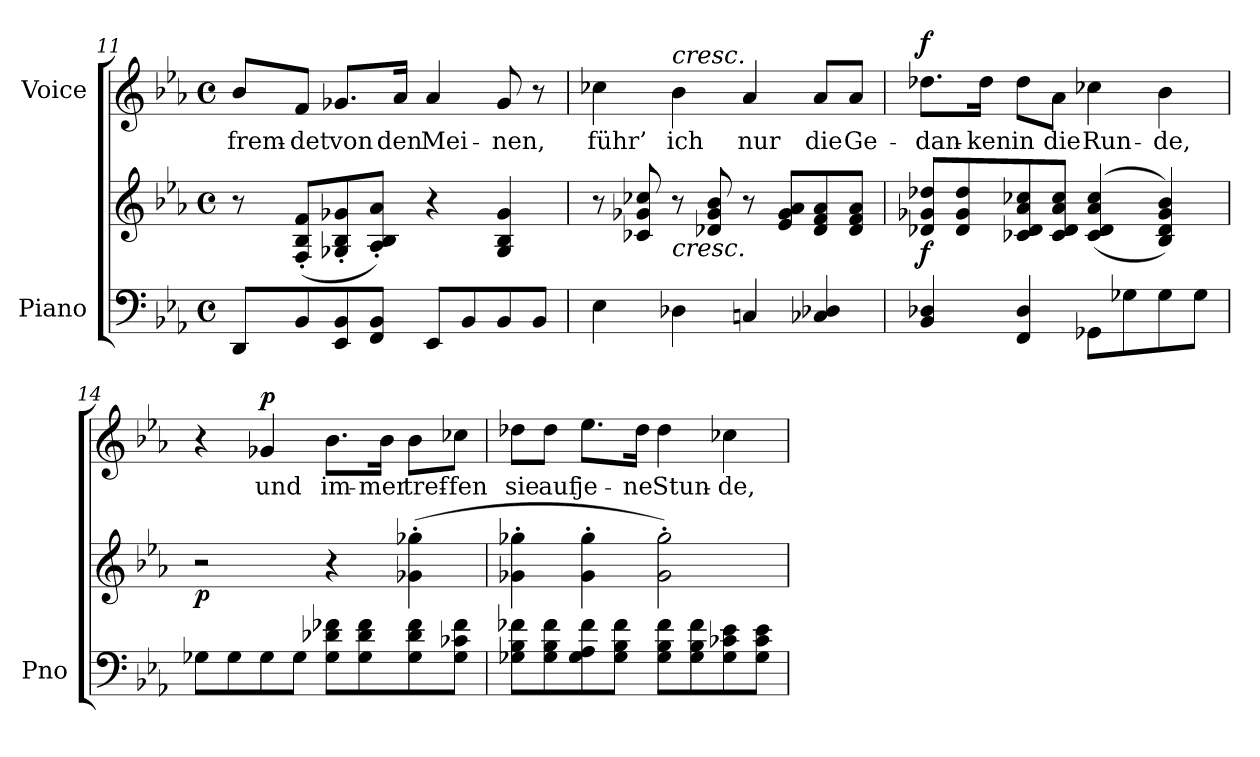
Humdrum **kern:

**kern	**kern	**dynam	**kern	**text	**dynam
*part2	*part2	*part2	*part1	*part1	*part1
*staff3	*staff2	*staff2/3	*staff1	*staff1	*staff1
*I"Piano	*	*	*I"Voice	*	*
*I'Pno	*	*	*	*	*
!!LO:LB:g=z
*clefF4	*clefG2	*	*clefG2	*	*
*k[b-e-a-]	*k[b-e-a-]	*	*k[b-e-a-]	*	*
*M4/4	*M4/4	*	*M4/4	*	*
*met(c)	*met(c)	*	*met(c)	*	*
=11	=11	=11	=11	=11	=11
!	!	!	!	!LO:LY:b	!
8DD/L	8r	.	8b-/L	-frem-	.
!	!	!	!	!LO:LY:b	!
8BB-/	(8F/' 8B-/' 8f/'L	.	8f/J	-det	.
!	!	!	!	!LO:LY:b	!
8EE-/ 8BB-/	8G-X/' 8B-/' 8g-X/'	.	8.g-X/L	von	.
8FF/ 8BB-/J	8A-/' 8B-/' 8a-/'J)	.	.	.	.
!	!	!	!	!LO:LY:b	!
.	.	.	16a-/Jk	den	.
!	!	!	!	!LO:LY:b	!
8EE-/L	4r	.	4a-/	Mei-	.
8BB-/	.	.	.	.	.
!	!	!	!	!LO:LY:b	!
8BB-/	4G-/ 4B-/ 4g-/	.	8g-/	-nen,	.
8BB-/J	.	.	8r	.	.
=12	=12	=12	=12	=12	=12
!	!	!	!	!LO:LY:b	!
4E-\	8r	.	4cc-X\	führ’	.
.	8c-X/ 8g-X/ 8cc-X/	.	.	.	.
!	!	!	!LO:TX:a:i:t=cresc.	!	!
!	!LO:TX:b:i:t=cresc.	!	!	!	!
!	!	!	!	!LO:LY:b	!
4D-X\	8r	.	4b-\	ich	.
.	8d-X/ 8g-/ 8b-/	.	.	.	.
!	!	!	!	!LO:LY:b	!
4Cn/	8r	.	4a-/	nur	.
.	8e-/ 8g-/ 8a-/L	.	.	.	.
!	!	!	!	!LO:LY:b	!
4C-X/ 4D-X/	8d-/ 8f/ 8a-/	.	8a-/L	die	.
!	!	!	!	!LO:LY:b	!
.	8d-/ 8f/ 8a-/J	.	8a-/J	Ge-	.
=13	=13	=13	=13	=13	=13
!	!	!LO:DY:b	!	!LO:LY:b	!LO:DY:a
4BB-/ 4D-X/	8d-X/ 8g-X/ 8dd-X/L	f	8.dd-X\L	-dan-	f
.	8d-/ 8g-/ 8dd-/	.	.	.	.
!	!	!	!	!LO:LY:b	!
.	.	.	16dd-\Jk	-ken	.
!	!	!	!	!LO:LY:b	!
4FF/ 4D-/	8c-X/ 8d-/ 8a-/ 8cc-X/	.	8dd-\L	in	.
!	!	!	!	!LO:LY:b	!
.	8c-/ 8d-/ 8a-/ 8cc-/J	.	8a-\J	die	.
!	!	!	!	!LO:LY:b	!
8GG-X\L	((>4c-/ 4d-/ 4a-/ 4cc-/	.	4cc-X\	Run-	.
8G-X\	.	.	.	.	.
!	!	!	!	!LO:LY:b	!
8G-\	4B-/ 4d-/ 4g-/ 4b-/))	.	4b-\	-de,	.
8G-\J	.	.	.	.	.
!!LO:PB:g=z
=14	=14	=14	=14	=14	=14
!	!	!LO:DY:b	!	!	!
8G-X\L	2r	p	4r	.	.
8G-\	.	.	.	.	.
!	!	!	!	!LO:LY:b	!LO:DY:a
8G-\	.	.	4g-X/	und	p
8G-\J	.	.	.	.	.
!	!	!	!	!LO:LY:b	!
8G-\ 8d-X\ 8f-X\L	4r	.	8.b-\L	im-	.
8G-\ 8d-\ 8f-\	.	.	.	.	.
!	!	!	!	!LO:LY:b	!
.	.	.	16b-\Jk	-mer	.
!	!	!	!	!LO:LY:b	!
8G-\ 8d-\ 8f-\	(4g-X\' 4gg-X\'	.	8b-\L	tref-	.
!	!	!	!	!LO:LY:b	!
8G-\ 8c-X\ 8f-\J	.	.	8cc-X\J	-fen	.
!!LO:LB:g=z
=15	=15	=15	=15	=15	=15
!	!	!	!	!LO:LY:b	!
8G-X\ 8B-\ 8f-X\L	4g-X\' 4gg-X\'	.	8dd-X\L	sie	.
!	!	!	!	!LO:LY:b	!
8G-\ 8B-\ 8f-\	.	.	8dd-\J	auf	.
!	!	!	!	!LO:LY:b	!
8G-\ 8A-\ 8f-\	4g-\' 4gg-\'	.	8.ee-\L	je-	.
8G-\ 8B-\ 8f-\J	.	.	.	.	.
!	!	!	!	!LO:LY:b	!
.	.	.	16dd-\Jk	-ne	.
!	!	!	!	!LO:LY:b	!
8G-\ 8B-\ 8f-\L	2g-\' 2gg-\')	.	4dd-\	Stun-	.
8G-\ 8B-\ 8f-\	.	.	.	.	.
!	!	!	!	!LO:LY:b	!
8G-\ 8c-X\ 8e-\	.	.	4cc-X\	-de,	.
8G-\ 8c-\ 8e-\J	.	.	.	.	.
=	=	=	=	=	=
*-	*-	*-	*-	*-	*-
